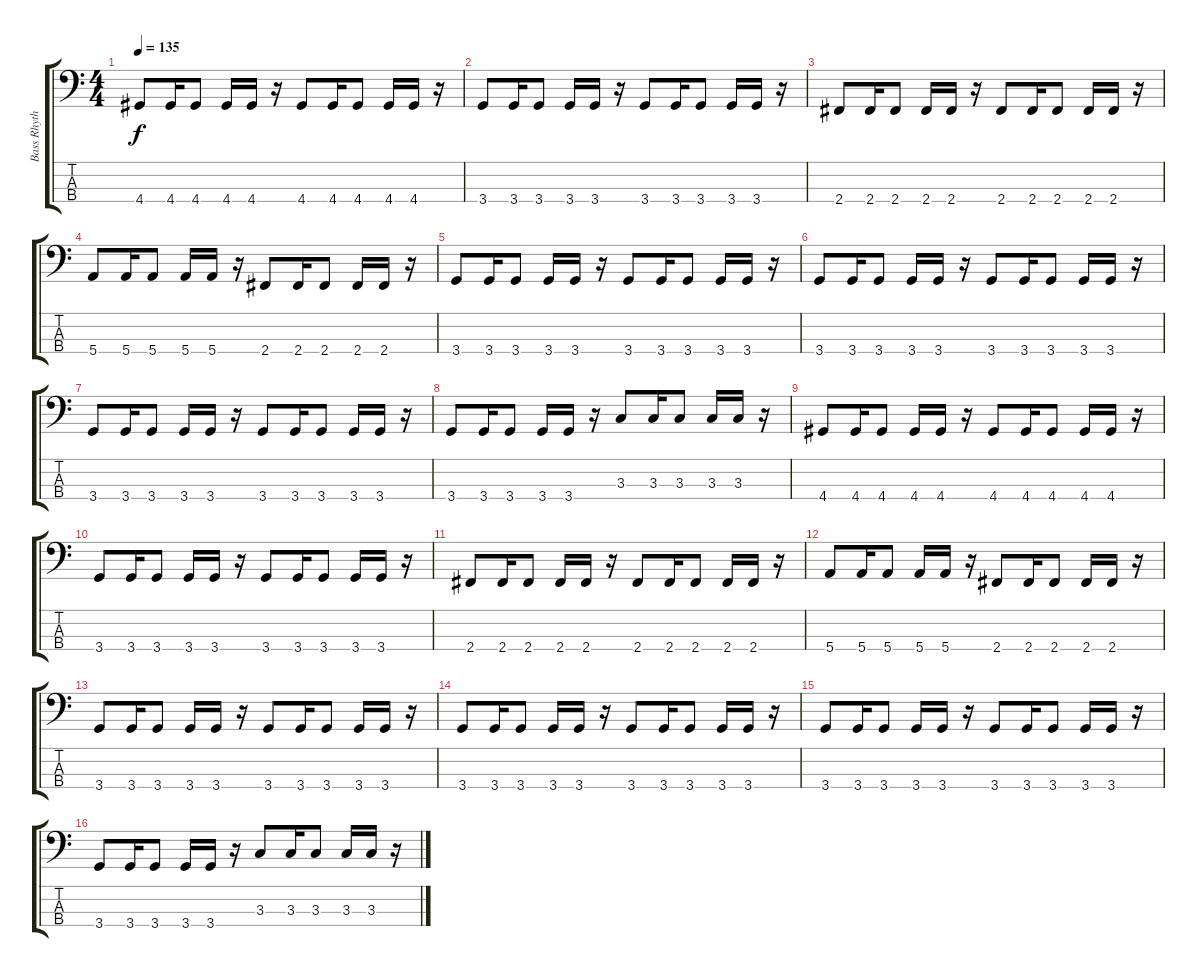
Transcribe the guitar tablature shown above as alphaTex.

\track ("Bass Rhythm" "Bass Rhyth") {instrument synthbass1}
\staff {score tabs}
\tuning (G2 D2 A1 E1) {hide}
\ts (4 4)
\tempo 135
\clef f4
\ks c
4.4.8{dy f} 4.4.16 4.4.8 4.4.16 4.4.16 r.16 4.4.8 4.4.16 4.4.8 4.4.16 4.4.16 r.16 |
3.4.8 3.4.16 3.4.8 3.4.16 3.4.16 r.16 3.4.8 3.4.16 3.4.8 3.4.16 3.4.16 r.16 |
2.4.8 2.4.16 2.4.8 2.4.16 2.4.16 r.16 2.4.8 2.4.16 2.4.8 2.4.16 2.4.16 r.16 |
5.4.8 5.4.16 5.4.8 5.4.16 5.4.16 r.16 2.4.8 2.4.16 2.4.8 2.4.16 2.4.16 r.16 |
3.4.8 3.4.16 3.4.8 3.4.16 3.4.16 r.16 3.4.8 3.4.16 3.4.8 3.4.16 3.4.16 r.16 |
3.4.8 3.4.16 3.4.8 3.4.16 3.4.16 r.16 3.4.8 3.4.16 3.4.8 3.4.16 3.4.16 r.16 |
3.4.8 3.4.16 3.4.8 3.4.16 3.4.16 r.16 3.4.8 3.4.16 3.4.8 3.4.16 3.4.16 r.16 |
3.4.8 3.4.16 3.4.8 3.4.16 3.4.16 r.16 3.3.8 3.3.16 3.3.8 3.3.16 3.3.16 r.16 |
4.4.8 4.4.16 4.4.8 4.4.16 4.4.16 r.16 4.4.8 4.4.16 4.4.8 4.4.16 4.4.16 r.16 |
3.4.8 3.4.16 3.4.8 3.4.16 3.4.16 r.16 3.4.8 3.4.16 3.4.8 3.4.16 3.4.16 r.16 |
2.4.8 2.4.16 2.4.8 2.4.16 2.4.16 r.16 2.4.8 2.4.16 2.4.8 2.4.16 2.4.16 r.16 |
5.4.8 5.4.16 5.4.8 5.4.16 5.4.16 r.16 2.4.8 2.4.16 2.4.8 2.4.16 2.4.16 r.16 |
3.4.8 3.4.16 3.4.8 3.4.16 3.4.16 r.16 3.4.8 3.4.16 3.4.8 3.4.16 3.4.16 r.16 |
3.4.8 3.4.16 3.4.8 3.4.16 3.4.16 r.16 3.4.8 3.4.16 3.4.8 3.4.16 3.4.16 r.16 |
3.4.8 3.4.16 3.4.8 3.4.16 3.4.16 r.16 3.4.8 3.4.16 3.4.8 3.4.16 3.4.16 r.16 |
3.4.8 3.4.16 3.4.8 3.4.16 3.4.16 r.16 3.3.8 3.3.16 3.3.8 3.3.16 3.3.16 r.16
